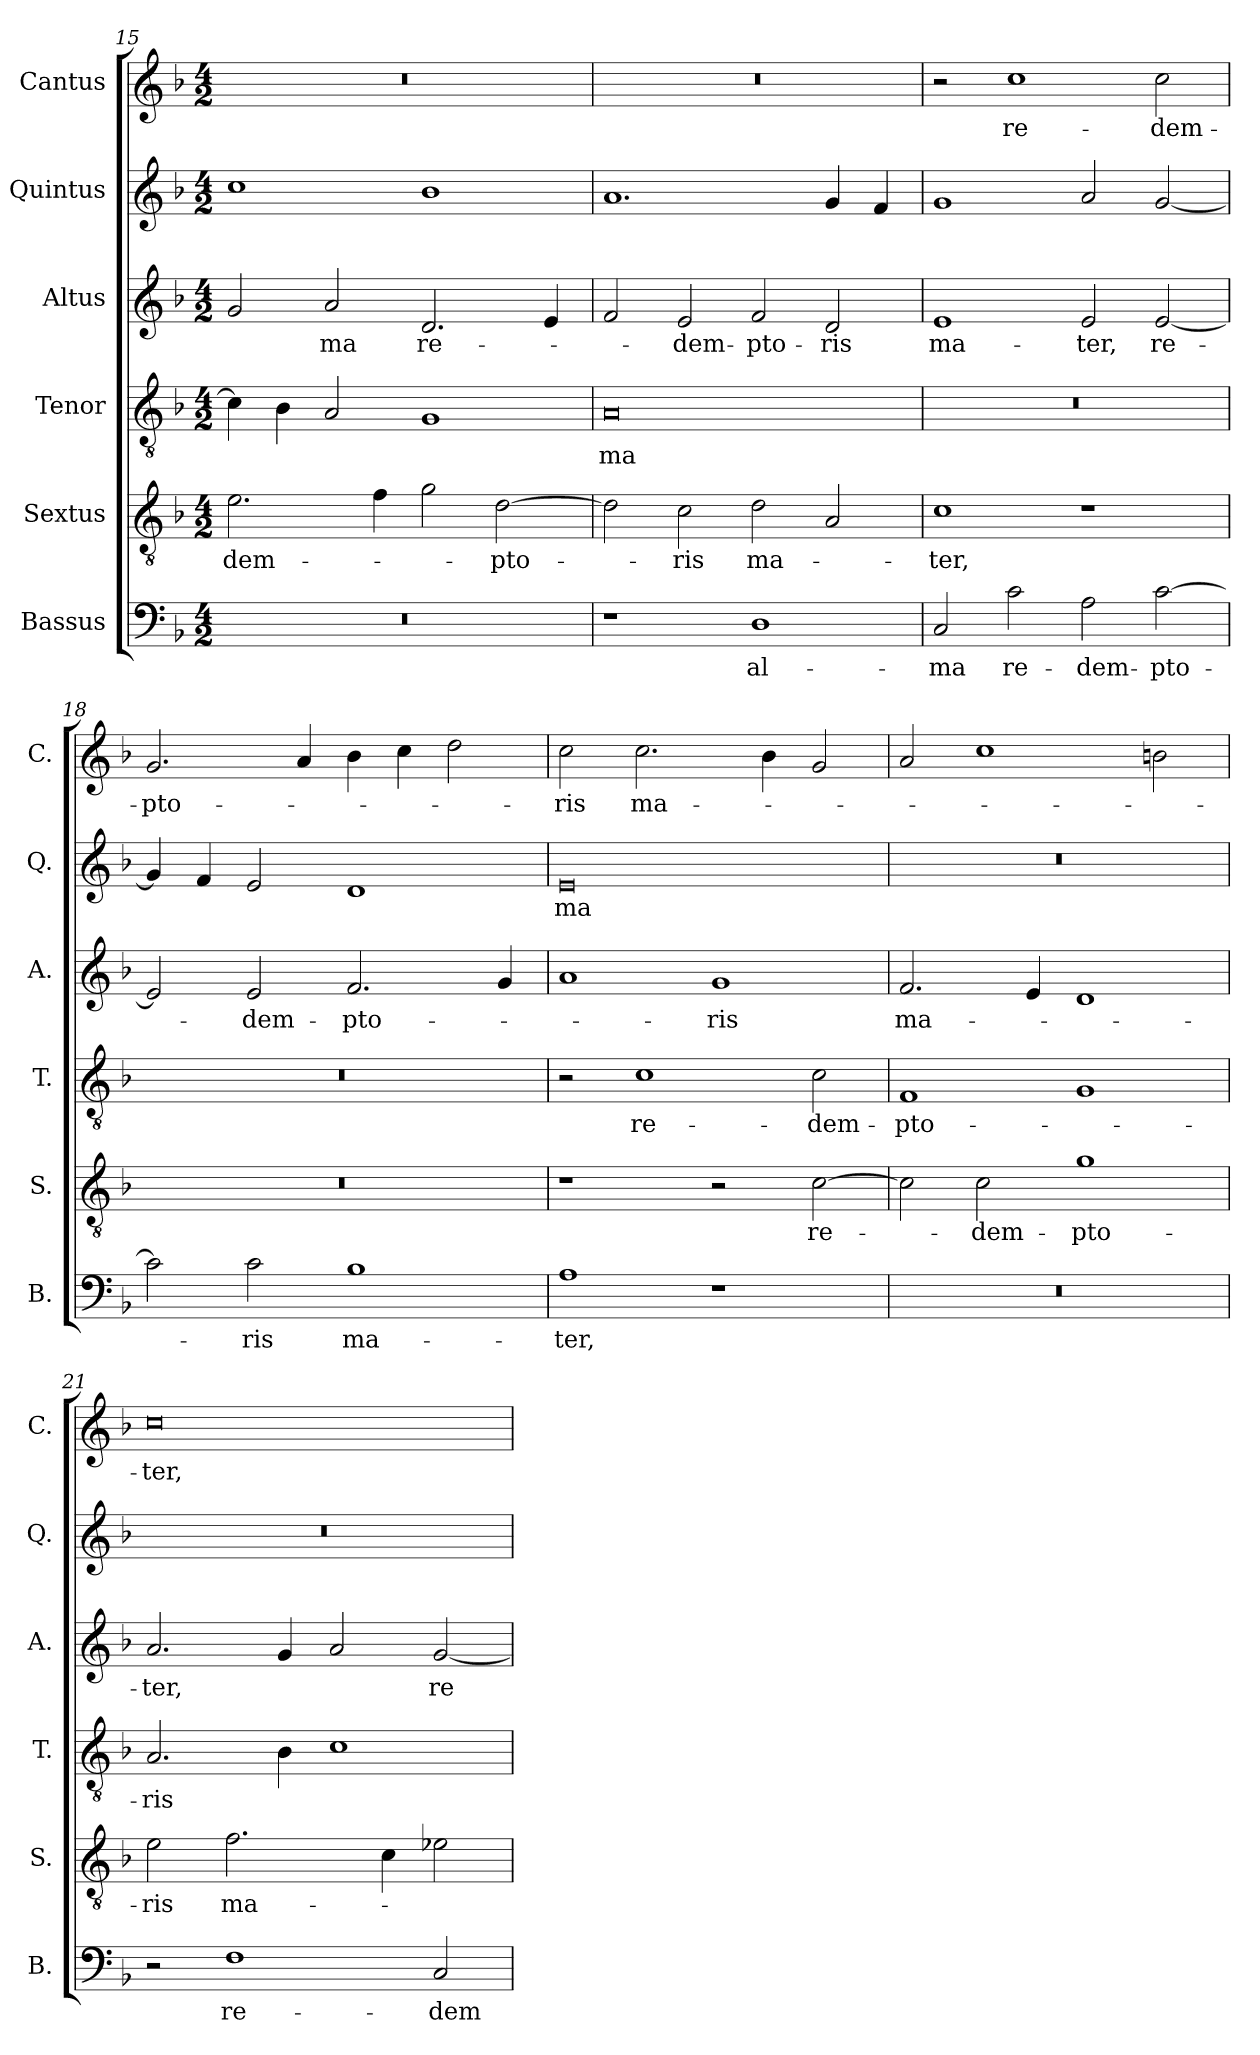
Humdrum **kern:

**kern	**text	**kern	**text	**kern	**text	**kern	**text	**kern	**text	**kern	**text
*part6	*part6	*part5	*part5	*part4	*part4	*part3	*part3	*part2	*part2	*part1	*part1
*staff6	*staff6	*staff5	*staff5	*staff4	*staff4	*staff3	*staff3	*staff2	*staff2	*staff1	*staff1
*I"Bassus	*	*I"Sextus	*	*I"Tenor	*	*I"Altus	*	*I"Quintus	*	*I"Cantus	*
*I'B.	*	*I'S.	*	*I'T.	*	*I'A.	*	*I'Q.	*	*I'C.	*
*clefF4	*	*clefGv2	*	*clefGv2	*	*clefG2	*	*clefG2	*	*clefG2	*
*k[b-]	*	*k[b-]	*	*k[b-]	*	*k[b-]	*	*k[b-]	*	*k[b-]	*
*M4/2	*	*M4/2	*	*M4/2	*	*M4/2	*	*M4/2	*	*M4/2	*
=15	=15	=15	=15	=15	=15	=15	=15	=15	=15	=15	=15
0r	.	2.e\	-dem-	4c\]	.	2g/	.	1cc	.	0r	.
.	.	.	.	4B-\	.	.	.	.	.	.	.
.	.	.	.	2A/	.	2a/	-ma	.	.	.	.
.	.	4f\	.	.	.	.	.	.	.	.	.
.	.	2g\	.	1G	.	2.d/	re-	1b-	.	.	.
.	.	[2d\	-pto-	.	.	.	.	.	.	.	.
.	.	.	.	.	.	4e/	.	.	.	.	.
=16	=16	=16	=16	=16	=16	=16	=16	=16	=16	=16	=16
1r	.	2d\]	.	0A	-ma	2f/	.	1.a	.	0r	.
.	.	2c\	-ris	.	.	2e/	-dem-	.	.	.	.
1D	al-	2d\	ma-	.	.	2f/	-pto-	.	.	.	.
.	.	2A/	.	.	.	2d/	-ris	4g/	.	.	.
.	.	.	.	.	.	.	.	4f/	.	.	.
!!LO:LB:g=z
=17	=17	=17	=17	=17	=17	=17	=17	=17	=17	=17	=17
2C/	-ma	1c	-ter,	0r	.	1e	ma-	1g	.	2r	.
2c\	re-	.	.	.	.	.	.	.	.	1cc	re-
2A\	-dem-	1r	.	.	.	2e/	-ter,	2a/	.	.	.
[2c\	-pto-	.	.	.	.	[2e/	re-	[2g/	.	2cc\	-dem-
=18	=18	=18	=18	=18	=18	=18	=18	=18	=18	=18	=18
2c\]	.	0r	.	0r	.	2e/]	.	4g/]	.	2.g/	-pto-
.	.	.	.	.	.	.	.	4f/	.	.	.
2c\	-ris	.	.	.	.	2e/	-dem-	2e/	.	.	.
.	.	.	.	.	.	.	.	.	.	4a/	.
1B-	ma-	.	.	.	.	2.f/	-pto-	1d	.	4b-\	.
.	.	.	.	.	.	.	.	.	.	4cc\	.
.	.	.	.	.	.	.	.	.	.	2dd\	.
.	.	.	.	.	.	4g/	.	.	.	.	.
=19	=19	=19	=19	=19	=19	=19	=19	=19	=19	=19	=19
1A	-ter,	1r	.	2r	.	1a	.	0e	-ma	2cc\	-ris
.	.	.	.	1c	re-	.	.	.	.	2.cc\	ma-
1r	.	2r	.	.	.	1g	-ris	.	.	.	.
.	.	.	.	.	.	.	.	.	.	4b-\	.
.	.	[2c\	re-	2c\	-dem-	.	.	.	.	2g/	.
=20	=20	=20	=20	=20	=20	=20	=20	=20	=20	=20	=20
0r	.	2c\]	.	1F	-pto-	2.f/	ma-	0r	.	2a/	.
.	.	2c\	-dem-	.	.	.	.	.	.	1cc	.
.	.	.	.	.	.	4e/	.	.	.	.	.
.	.	1g	-pto-	1G	.	1d	.	.	.	.	.
.	.	.	.	.	.	.	.	.	.	2bn\	.
=21	=21	=21	=21	=21	=21	=21	=21	=21	=21	=21	=21
2r	.	2e\	-ris	2.A/	-ris	2.a/	-ter,	0r	.	0cc	-ter,
1F	re-	2.f\	ma-	.	.	.	.	.	.	.	.
.	.	.	.	4B-\	.	4g/	.	.	.	.	.
.	.	.	.	1c	.	2a/	.	.	.	.	.
.	.	4c\	.	.	.	.	.	.	.	.	.
2C/	-dem-	2e-X\	.	.	.	[2g/	re-	.	.	.	.
=	=	=	=	=	=	=	=	=	=	=	=
*-	*-	*-	*-	*-	*-	*-	*-	*-	*-	*-	*-
